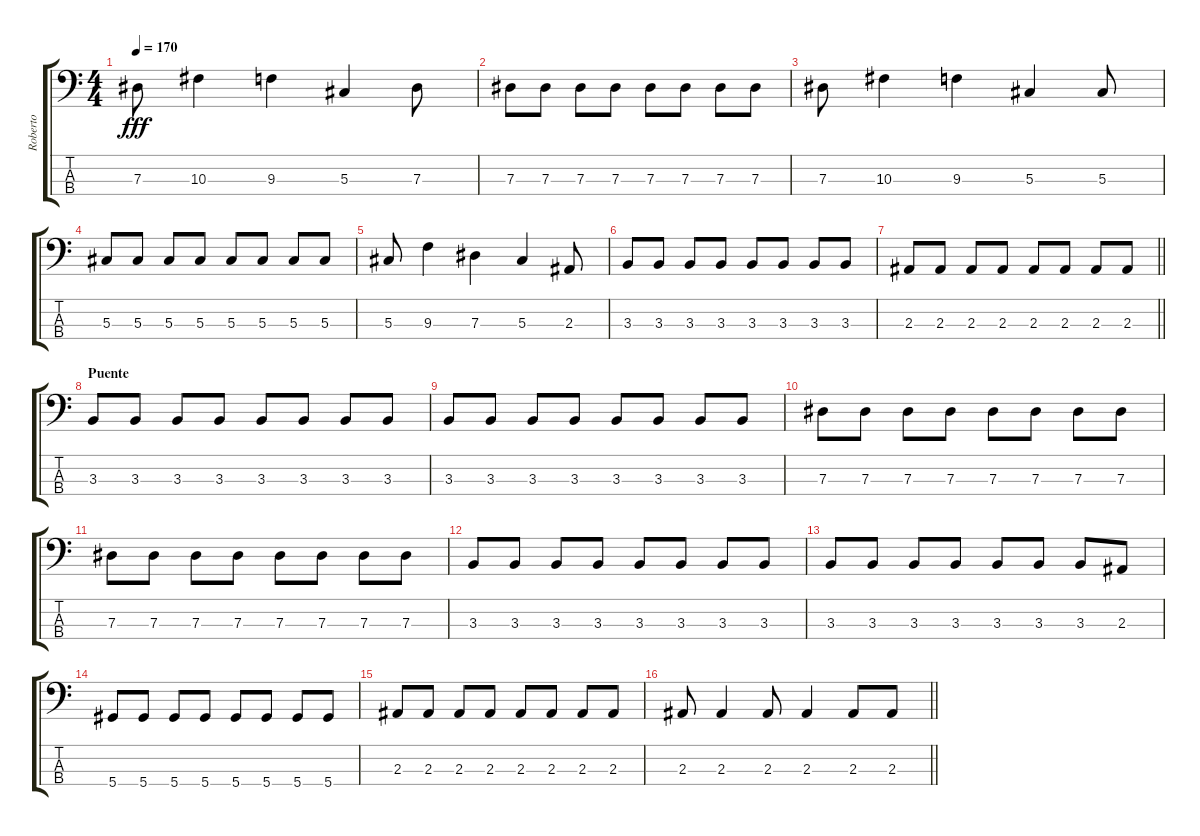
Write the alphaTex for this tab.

\track ("Roberto" "Roberto") {instrument electricbassfinger}
\staff {score tabs}
\tuning (Gb2 Db2 Ab1 Eb1) {hide}
\ts (4 4)
\tempo 170
\clef f4
\ks c
7.3.8{dy fff} 10.3.4 9.3.4 5.3.4 7.3.8 |
7.3.8 7.3.8 7.3.8 7.3.8 7.3.8 7.3.8 7.3.8 7.3.8 |
7.3.8 10.3.4 9.3.4 5.3.4 5.3.8 |
5.3.8 5.3.8 5.3.8 5.3.8 5.3.8 5.3.8 5.3.8 5.3.8 |
5.3.8 9.3.4 7.3.4 5.3.4 2.3.8 |
3.3.8 3.3.8 3.3.8 3.3.8 3.3.8 3.3.8 3.3.8 3.3.8 |
\barLineRight lightlight
2.3.8 2.3.8 2.3.8 2.3.8 2.3.8 2.3.8 2.3.8 2.3.8 |
\section ("" "Puente")
3.3.8 3.3.8 3.3.8 3.3.8 3.3.8 3.3.8 3.3.8 3.3.8 |
3.3.8 3.3.8 3.3.8 3.3.8 3.3.8 3.3.8 3.3.8 3.3.8 |
7.3.8 7.3.8 7.3.8 7.3.8 7.3.8 7.3.8 7.3.8 7.3.8 |
7.3.8 7.3.8 7.3.8 7.3.8 7.3.8 7.3.8 7.3.8 7.3.8 |
3.3.8 3.3.8 3.3.8 3.3.8 3.3.8 3.3.8 3.3.8 3.3.8 |
3.3.8 3.3.8 3.3.8 3.3.8 3.3.8 3.3.8 3.3.8 2.3.8 |
5.4.8 5.4.8 5.4.8 5.4.8 5.4.8 5.4.8 5.4.8 5.4.8 |
2.3.8 2.3.8 2.3.8 2.3.8 2.3.8 2.3.8 2.3.8 2.3.8 |
\barLineRight lightlight
2.3.8 2.3.4 2.3.8 2.3.4 2.3.8 2.3.8
